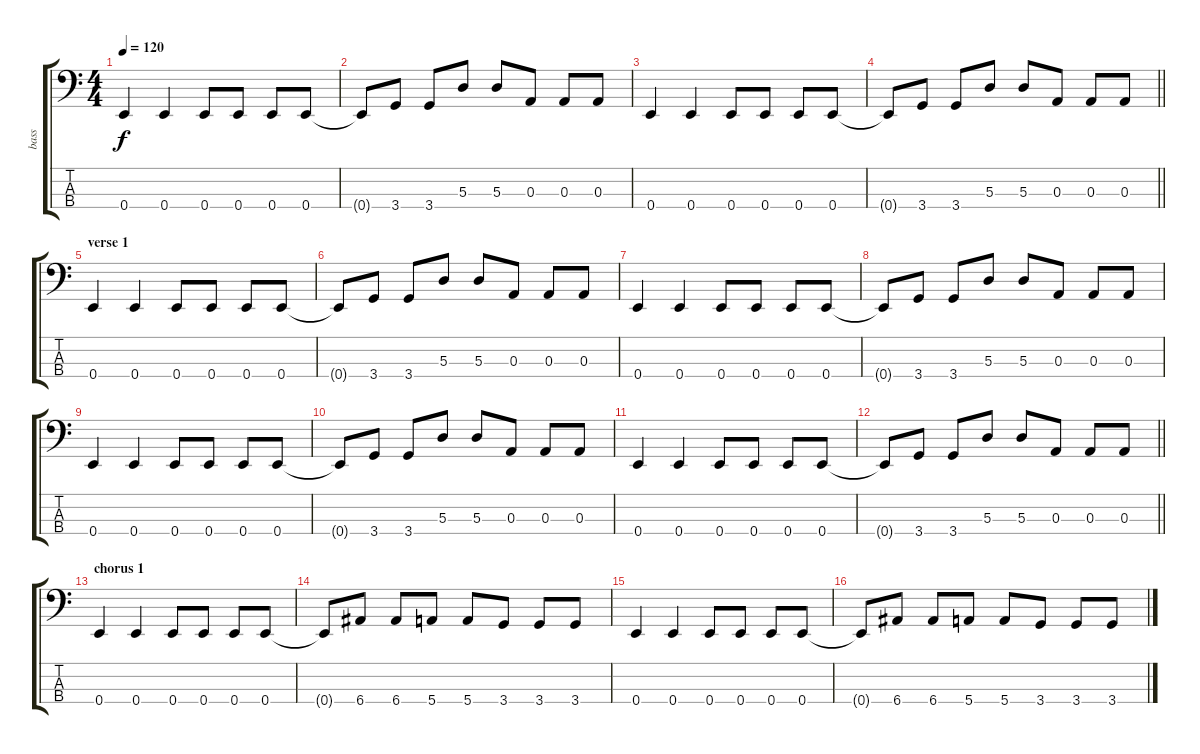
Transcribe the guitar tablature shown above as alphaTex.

\track ("bass" "bass") {instrument electricbassfinger}
\staff {score tabs}
\tuning (G2 D2 A1 E1) {hide}
\ts (4 4)
\tempo 120
\clef f4
\ks c
0.4.4{dy f} 0.4.4 0.4.8 0.4.8 0.4.8 0.4.8 |
0.4{t}.8 3.4.8 3.4.8 5.3.8 5.3.8 0.3.8 0.3.8 0.3.8 |
0.4.4 0.4.4 0.4.8 0.4.8 0.4.8 0.4.8 |
\barLineRight lightlight
0.4{t}.8 3.4.8 3.4.8 5.3.8 5.3.8 0.3.8 0.3.8 0.3.8 |
\section ("" "verse 1")
0.4.4 0.4.4 0.4.8 0.4.8 0.4.8 0.4.8 |
0.4{t}.8 3.4.8 3.4.8 5.3.8 5.3.8 0.3.8 0.3.8 0.3.8 |
0.4.4 0.4.4 0.4.8 0.4.8 0.4.8 0.4.8 |
0.4{t}.8 3.4.8 3.4.8 5.3.8 5.3.8 0.3.8 0.3.8 0.3.8 |
0.4.4 0.4.4 0.4.8 0.4.8 0.4.8 0.4.8 |
0.4{t}.8 3.4.8 3.4.8 5.3.8 5.3.8 0.3.8 0.3.8 0.3.8 |
0.4.4 0.4.4 0.4.8 0.4.8 0.4.8 0.4.8 |
\barLineRight lightlight
0.4{t}.8 3.4.8 3.4.8 5.3.8 5.3.8 0.3.8 0.3.8 0.3.8 |
\section ("" "chorus 1")
0.4.4 0.4.4 0.4.8 0.4.8 0.4.8 0.4.8 |
0.4{t}.8 6.4.8 6.4.8 5.4.8 5.4.8 3.4.8 3.4.8 3.4.8 |
0.4.4 0.4.4 0.4.8 0.4.8 0.4.8 0.4.8 |
0.4{t}.8 6.4.8 6.4.8 5.4.8 5.4.8 3.4.8 3.4.8 3.4.8
